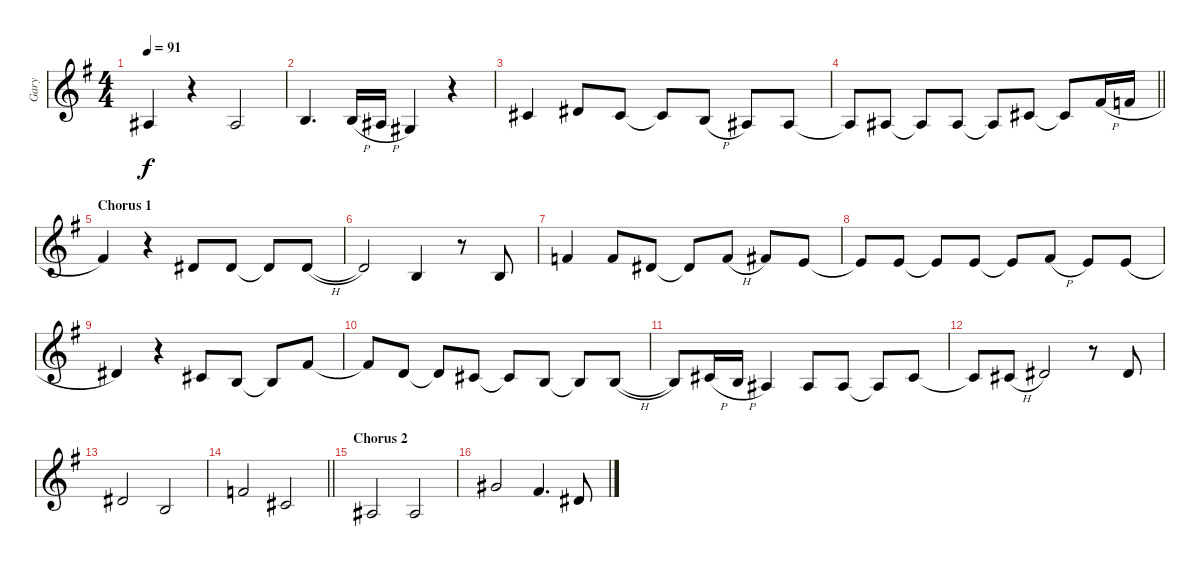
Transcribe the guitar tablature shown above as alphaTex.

\track ("Gary" "Gary") {instrument frenchhorn}
\staff {score}
\tuning (Eb4 Bb3 Gb3 Db3 Ab2 Eb2) {hide}
\ts (4 4)
\tempo 91
\clef g2
\ks g
0.2{t}.4{dy f} r.4 0.2.2 |
1.2.4{d} 5.3{h}.16 4.3{h}.16 2.3.4 r.4 |
3.2.4 5.2.8 3.2.8 3.2{t}.8 1.2{h}.8 0.2.8 0.2.8 |
\barLineRight lightlight
0.2{t}.8 0.2.8 0.2{t}.8 0.2.8 0.2{t}.8 3.2.8 3.2{t}.8 3.1{h}.16 2.1{h}.16 |
\section ("" "Chorus 1")
3.1.4 r.4 0.1.8 0.1.8 0.1{t}.8 5.2{h}.8 |
5.2{t}.2 1.2.4 r.8 1.2.8 |
2.1.4 2.1.8 0.1.8 0.1{t}.8 2.1{h}.8 3.1.8 1.1.8 |
1.1{t}.8 1.1.8 1.1{t}.8 1.1.8 1.1{t}.8 3.1{h}.8 1.1.8 1.1{h}.8 |
0.1.4 r.4 3.2.8 1.2.8 1.2{t}.8 3.1.8 |
3.1{t}.8 4.2.8 4.2{t}.8 3.2.8 3.2{t}.8 1.2.8 1.2{t}.8 1.2{h}.8 |
1.2{t}.8 3.2{h}.16 1.2{h}.16 0.2.4 0.2.8 0.2.8 0.2{t}.8 3.2.8 |
3.2{t}.8 3.2{h}.8 5.2.2 r.8 5.2.8 |
5.2.2 1.2.2 |
\barLineRight lightlight
2.1.2 3.2.2 |
\section ("" "Chorus 2")
0.2.2 0.2.2 |
5.1.2 3.1.4{d} 0.1{h}.8
